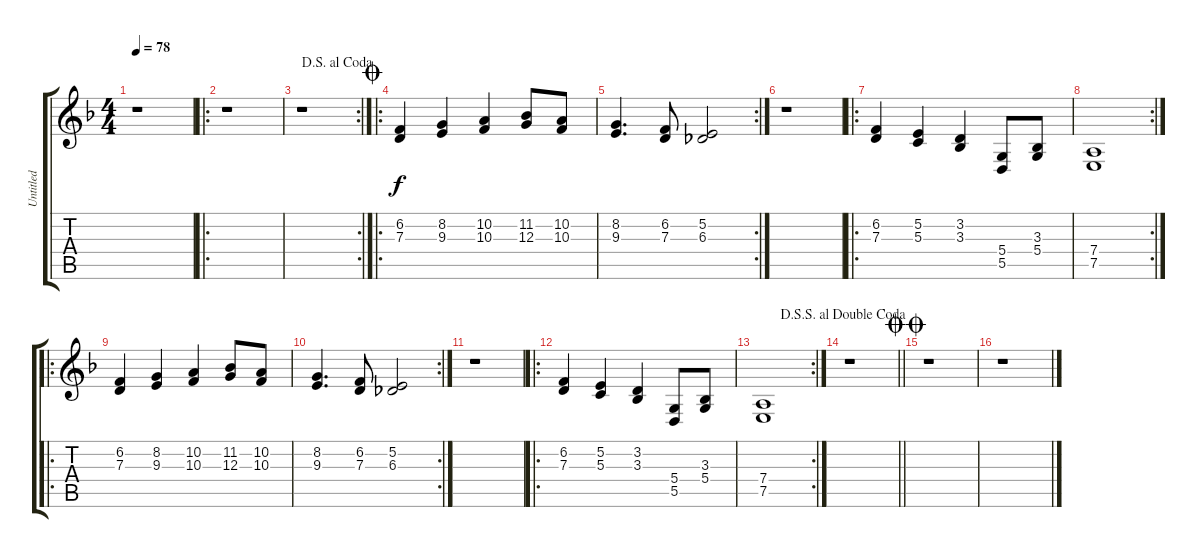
\track ("Untitled" "Untitled") {instrument drawbarorgan}
\staff {score tabs}
\tuning (E4 B3 G3 D3 A2 E2) {hide}
\ts (4 4)
\tempo 78
\clef g2
\ks f
r.1{dy f} |
\ro
r.1 |
\rc 2
\jump dalsegnoalcoda
r.1 |
\ro
\jump coda
(6.2 7.3).4 (8.2 9.3).4 (10.2 10.3).4 (11.2 12.3).8 (10.2 10.3).8 |
\rc 2
(8.2 9.3).4{d} (6.2 7.3).8 (5.2 6.3).2 |
r.1 |
\ro
(6.2 7.3).4 (5.2 5.3).4 (3.2 3.3).4 (5.4 5.5).8 (3.3 5.4).8 |
\rc 2
(7.4 7.5).1 |
\ro
(6.2 7.3).4 (8.2 9.3).4 (10.2 10.3).4 (11.2 12.3).8 (10.2 10.3).8 |
\rc 2
(8.2 9.3).4{d} (6.2 7.3).8 (5.2 6.3).2 |
r.1 |
\ro
(6.2 7.3).4 (5.2 5.3).4 (3.2 3.3).4 (5.4 5.5).8 (3.3 5.4).8 |
\rc 2
(7.4 7.5).1 |
\jump dalsegnosegnoaldoublecoda
\barLineRight lightlight
r.1 |
\jump doublecoda
r.1 |
r.1
